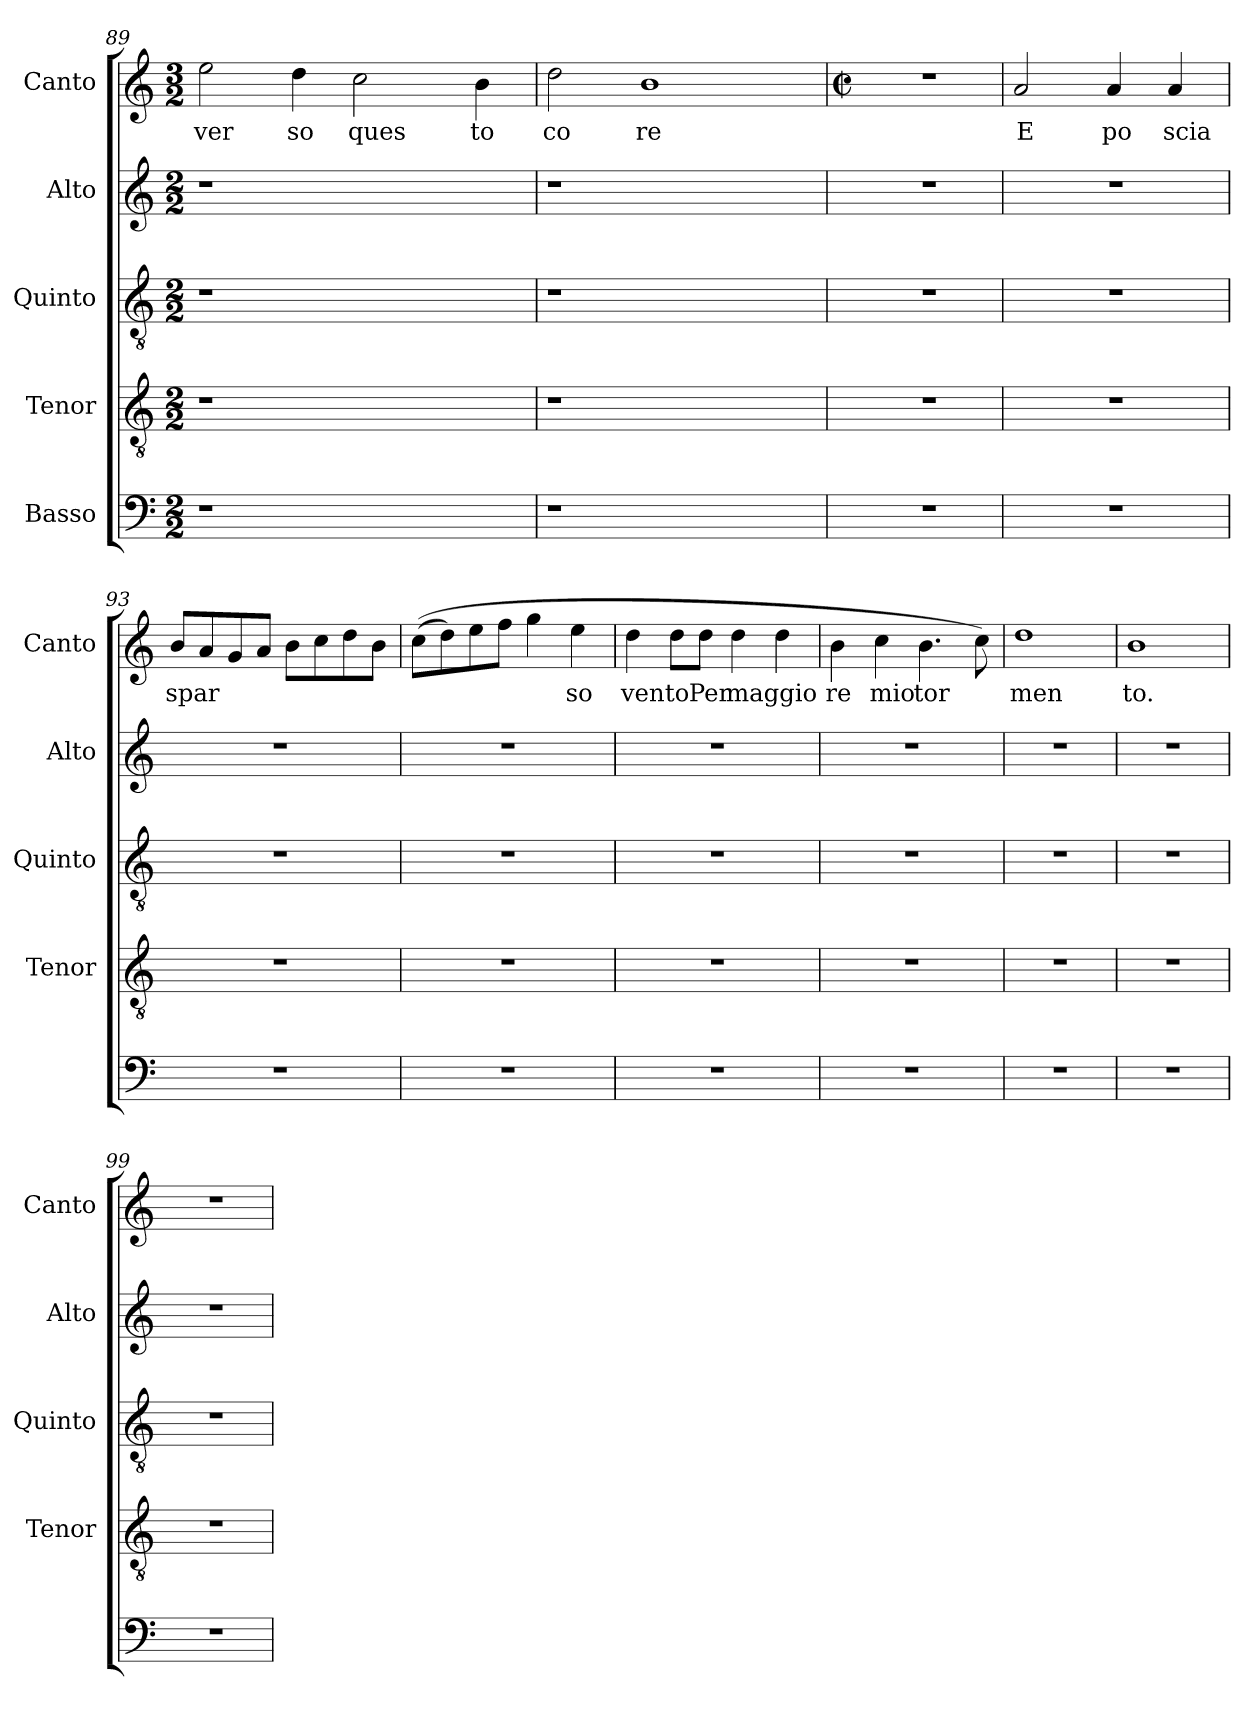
**kern	**kern	**kern	**kern	**kern	**text
*part5	*part4	*part3	*part2	*part1	*part1
*staff5	*staff4	*staff3	*staff2	*staff1	*staff1
*I"Basso	*I"Tenor	*I"Quinto	*I"Alto	*I"Canto	*
*	*I'Tenor	*I'Quinto	*I'Alto	*I'Canto	*
!!LO:LB:g=z
*clefF4	*clefGv2	*clefGv2	*clefG2	*clefG2	*
*k[]	*k[]	*k[]	*k[]	*k[]	*
*C:	*C:	*C:	*C:	*C:	*
*M2/2	*M2/2	*M2/2	*M2/2	*M3/2	*
=89	=89	=89	=89	=89	=89
!	!	!	!	!	!LO:LY:b
1r	1r	1r	1r	2ee\	ver
!	!	!	!	!	!LO:LY:b
.	.	.	.	4dd\	so
!	!	!	!	!	!LO:LY:b
.	.	.	.	2cc\	ques
2ryy	2ryy	2ryy	2ryy	.	.
!	!	!	!	!	!LO:LY:b
.	.	.	.	4b\	to
=90	=90	=90	=90	=90	=90
!	!	!	!	!	!LO:LY:b
1r	1r	1r	1r	2dd\	co
!	!	!	!	!	!LO:LY:b
.	.	.	.	1b	re
2ryy	2ryy	2ryy	2ryy	.	.
=91	=91	=91	=91	=91	=91
*	*	*	*	*M2/2	*
*	*	*	*	*met(c|)	*
1r	1r	1r	1r	1r	.
=92	=92	=92	=92	=92	=92
!	!	!	!	!	!LO:LY:b
1r	1r	1r	1r	2a/	E
!	!	!	!	!	!LO:LY:b
.	.	.	.	4a/	po
!	!	!	!	!	!LO:LY:b
.	.	.	.	4a/	scia
=93	=93	=93	=93	=93	=93
!	!	!	!	!	!LO:LY:b
1r	1r	1r	1r	8b/L	spar
.	.	.	.	8a/	.
.	.	.	.	8g/	.
.	.	.	.	8a/J	.
.	.	.	.	8b\L	.
.	.	.	.	8cc\	.
.	.	.	.	8dd\	.
.	.	.	.	8b\J	.
=94	=94	=94	=94	=94	=94
1r	1r	1r	1r	(>(<8cc\L	.
.	.	.	.	8dd\)	.
.	.	.	.	8ee\	.
.	.	.	.	8ff\J	.
.	.	.	.	4gg\	.
!	!	!	!	!	!LO:LY:b
.	.	.	.	4ee\	so
!!LO:LB:g=z
=95	=95	=95	=95	=95	=95
!	!	!	!	!	!LO:LY:b
1r	1r	1r	1r	4dd\	ven
!	!	!	!	!	!LO:LY:b
.	.	.	.	8dd\L	to
!	!	!	!	!	!LO:LY:b
.	.	.	.	8dd\J	Per
!	!	!	!	!	!LO:LY:b
.	.	.	.	4dd\	maggio
.	.	.	.	4dd\	.
=96	=96	=96	=96	=96	=96
!	!	!	!	!	!LO:LY:b
1r	1r	1r	1r	4b\	re
!	!	!	!	!	!LO:LY:b
.	.	.	.	4cc\	mio
!	!	!	!	!	!LO:LY:b
.	.	.	.	4.b\	tor
.	.	.	.	8cc\)	.
=97	=97	=97	=97	=97	=97
!	!	!	!	!	!LO:LY:b
1r	1r	1r	1r	1dd	men
=98	=98	=98	=98	=98	=98
!	!	!	!	!	!LO:LY:b
1r	1r	1r	1r	1b	to.
=99	=99	=99	=99	=99	=99
1r	1r	1r	1r	1r	.
=	=	=	=	=	=
*-	*-	*-	*-	*-	*-
